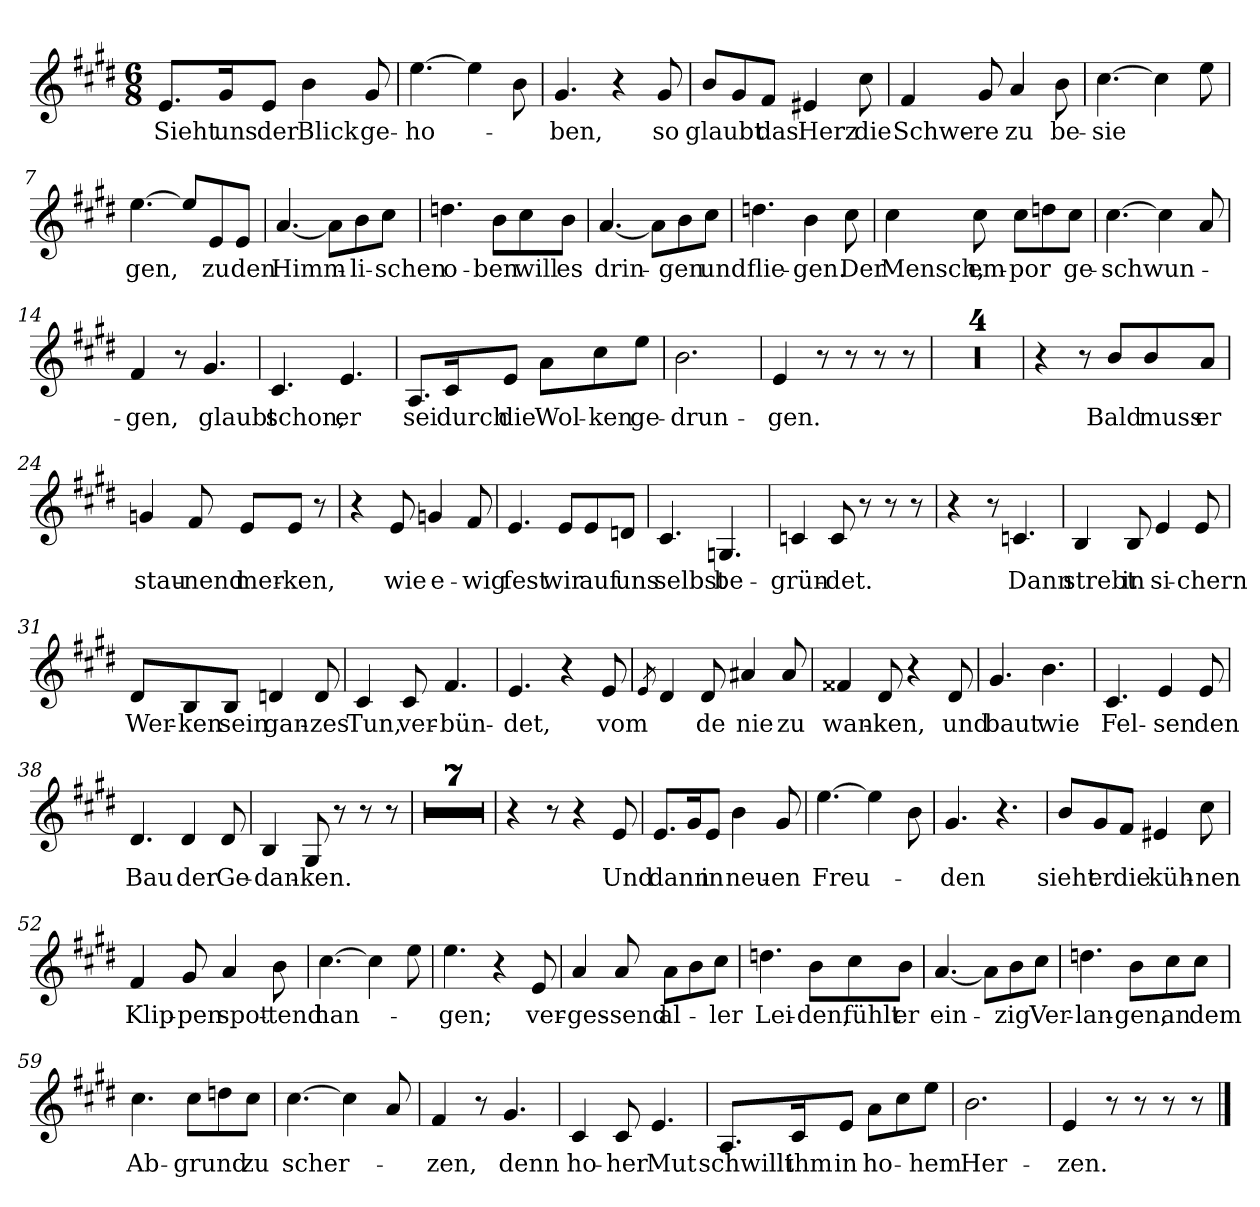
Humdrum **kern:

**kern	**text
*part1	*part1
*staff1	*staff1
*clefG2	*
*k[f#c#g#d#]	*
*M6/8	*
=1	=1
!	!LO:LY:b
8.e/L	Sieht
!	!LO:LY:b
16g#/K	uns
!	!LO:LY:b
8e/J	der
!	!LO:LY:b
4b\	Blick
!	!LO:LY:b
8g#/	ge-
=2	=2
!	!LO:LY:b
[4.ee\	ho-
4ee\]	.
8b\	.
=3	=3
!	!LO:LY:b
4.g#/	-ben,
4r	.
!	!LO:LY:b
8g#/	so
=4	=4
!	!LO:LY:b
8b/L	glaubt
8g#/	.
!	!LO:LY:b
8f#/J	das
!	!LO:LY:b
4e#X/	Herz
!	!LO:LY:b
8cc#\	die
=5	=5
!	!LO:LY:b
4f#/	Schwe-
!	!LO:LY:b
8g#/	-re
!	!LO:LY:b
4a/	zu
!	!LO:LY:b
8b\	be-
=6	=6
!	!LO:LY:b
[4.cc#\	-sie
4cc#\]	.
8ee\	.
=7	=7
!	!LO:LY:b
[4.ee\	-gen,
8ee/L]	.
!	!LO:LY:b
8e/	zu
!	!LO:LY:b
8e/J	den
!!LO:LB:g=z
=8	=8
!	!LO:LY:b
[4.a/	Himm-
8a\L]	.
!	!LO:LY:b
8b\	-li-
!	!LO:LY:b
8cc#\J	-schen
=9	=9
!	!LO:LY:b
4.ddn\	o-
!	!LO:LY:b
8b\L	-ben
!	!LO:LY:b
8cc#\	will
!	!LO:LY:b
8b\J	es
=10	=10
!	!LO:LY:b
[4.a/	drin-
8a\L]	.
!	!LO:LY:b
8b\	-gen
!	!LO:LY:b
8cc#\J	und
=11	=11
!	!LO:LY:b
4.ddn\	flie-
!	!LO:LY:b
4b\	-gen.
!	!LO:LY:b
8cc#\	Der
=12	=12
!	!LO:LY:b
4cc#\	Mensch,
!	!LO:LY:b
8cc#\	em-
!	!LO:LY:b
8cc#\L	-por
8ddn\	.
!	!LO:LY:b
8cc#\J	ge-
=13	=13
!	!LO:LY:b
[4.cc#\	-schwun-
4cc#\]	.
8a/	.
=14	=14
!	!LO:LY:b
4f#/	-gen,
8r	.
!	!LO:LY:b
4.g#/	glaubt
!!LO:LB:g=z
=15	=15
!	!LO:LY:b
4.c#/	schon,
!	!LO:LY:b
4.e/	er
=16	=16
!	!LO:LY:b
8.A/L	sei
!	!LO:LY:b
16c#/K	durch
!	!LO:LY:b
8e/J	die
!	!LO:LY:b
8a\L	Wol-
!	!LO:LY:b
8cc#\	-ken
!	!LO:LY:b
8ee\J	ge-
=17	=17
!	!LO:LY:b
2.b\	drun-
=18	=18
!	!LO:LY:b
4e/	-gen.
8r	.
8r	.
8r	.
8r	.
=19	=19
2.r	.
=20	=20
2.r	.
=21	=21
2.r	.
=22	=22
2.r	.
=23	=23
4r	.
8r	.
!	!LO:LY:b
8b/L	Bald
!	!LO:LY:b
8b/	muss
!	!LO:LY:b
8a/J	er
!!LO:LB:g=z
=24	=24
!	!LO:LY:b
4gn/	stau-
!	!LO:LY:b
8f#/	-nend
!	!LO:LY:b
8e/L	mer-
!	!LO:LY:b
8e/J	-ken,
8r	.
=25	=25
4r	.
!	!LO:LY:b
8e/	wie
!	!LO:LY:b
4gn/	e-
!	!LO:LY:b
8f#/	-wig
=26	=26
!	!LO:LY:b
4.e/	fest
!	!LO:LY:b
8e/L	wir
!	!LO:LY:b
8e/	auf
!	!LO:LY:b
8dn/J	uns
=27	=27
!	!LO:LY:b
4.c#/	selbst
!	!LO:LY:b
4.Gn/	be-
=28	=28
!	!LO:LY:b
4cn/	-grün-
!	!LO:LY:b
8c/	-det.
8r	.
8r	.
8r	.
=29	=29
4r	.
8r	.
!	!LO:LY:b
4.cn/	Dann
=30	=30
!	!LO:LY:b
4B/	strebt
!	!LO:LY:b
8B/	in
!	!LO:LY:b
4e/	si-
!	!LO:LY:b
8e/	-chern
!!LO:LB:g=z
=31	=31
!	!LO:LY:b
8d#/L	Wer-
!	!LO:LY:b
8B/	-ken
!	!LO:LY:b
8B/J	sein
!	!LO:LY:b
4dn/	gan-
!	!LO:LY:b
8d/	-zes
=32	=32
!	!LO:LY:b
4c#/	Tun,
!	!LO:LY:b
8c#/	ver-
!	!LO:LY:b
4.f#/	-bün-
=33	=33
!	!LO:LY:b
4.e/	-det,
4r	.
!	!LO:LY:b
8e/	vom
=34	=34
8qe/	.
4d#/	.
!	!LO:LY:b
8d#/	-de
!	!LO:LY:b
4a#X/	nie
!	!LO:LY:b
8a#/	zu
=35	=35
!	!LO:LY:b
4f##X/	wan-
!	!LO:LY:b
8d#/	-ken,
4r	.
!	!LO:LY:b
8d#/	und
=36	=36
!	!LO:LY:b
4.g#/	baut
!	!LO:LY:b
4.b\	wie
=37	=37
!	!LO:LY:b
4.c#/	Fel-
!	!LO:LY:b
4e/	-sen
!	!LO:LY:b
8e/	den
!!LO:LB:g=z
=38	=38
!	!LO:LY:b
4.d#/	Bau
!	!LO:LY:b
4d#/	der
!	!LO:LY:b
8d#/	Ge-
=39	=39
!	!LO:LY:b
4B/	-dan-
!	!LO:LY:b
8G#/	-ken.
8r	.
8r	.
8r	.
=40	=40
2.r	.
=41	=41
2.r	.
=42	=42
2.r	.
=43	=43
2.r	.
=44	=44
2.r	.
=45	=45
2.r	.
=46	=46
2.r	.
=47	=47
4r	.
8r	.
4r	.
!	!LO:LY:b
8e/	Und
=48	=48
!	!LO:LY:b
8.e/L	dann
16g#/K	.
!	!LO:LY:b
8e/J	in
!	!LO:LY:b
4b\	neu-
!	!LO:LY:b
8g#/	-en
=49	=49
!	!LO:LY:b
[4.ee\	Freu-
4ee\]	.
8b\	.
!!LO:LB:g=z
=50	=50
!	!LO:LY:b
4.g#/	-den
4.r	.
=51	=51
!	!LO:LY:b
8b/L	sieht
!	!LO:LY:b
8g#/	er
!	!LO:LY:b
8f#/J	die
!	!LO:LY:b
4e#X/	küh-
!	!LO:LY:b
8cc#\	-nen
=52	=52
!	!LO:LY:b
4f#/	Klip-
!	!LO:LY:b
8g#/	-pen
!	!LO:LY:b
4a/	spot-
!	!LO:LY:b
8b\	-tend
=53	=53
!	!LO:LY:b
[4.cc#\	han-
4cc#\]	.
8ee\	.
=54	=54
!	!LO:LY:b
4.ee\	-gen;
4r	.
!	!LO:LY:b
8e/	ver-
=55	=55
!	!LO:LY:b
4a/	-ges-
!	!LO:LY:b
8a/	-send
!	!LO:LY:b
8a\L	al-
8b\	.
!	!LO:LY:b
8cc#\J	-ler
=56	=56
!	!LO:LY:b
4.ddn\	Lei-
!	!LO:LY:b
8b\L	-den,
!	!LO:LY:b
8cc#\	fühlt
!	!LO:LY:b
8b\J	er
!!LO:LB:g=z
=57	=57
!	!LO:LY:b
[4.a/	ein-
8a\L]	.
!	!LO:LY:b
8b\	-zig
!	!LO:LY:b
8cc#\J	Ver-
=58	=58
!	!LO:LY:b
4.ddn\	-lan-
!	!LO:LY:b
8b\L	-gen,
!	!LO:LY:b
8cc#\	an
!	!LO:LY:b
8cc#\J	dem
=59	=59
!	!LO:LY:b
4.cc#\	Ab-
!	!LO:LY:b
8cc#\L	-grund
8ddn\	.
!	!LO:LY:b
8cc#\J	zu
=60	=60
!	!LO:LY:b
[4.cc#\	scher-
4cc#\]	.
8a/	.
=61	=61
!	!LO:LY:b
4f#/	-zen,
8r	.
!	!LO:LY:b
4.g#/	denn
=62	=62
!	!LO:LY:b
4c#/	ho-
!	!LO:LY:b
8c#/	-her
!	!LO:LY:b
4.e/	Mut
=63	=63
!	!LO:LY:b
8.A/L	schwillt
!	!LO:LY:b
16c#/K	ihm
!	!LO:LY:b
8e/J	in
!	!LO:LY:b
8a\L	ho-
8cc#\	.
!	!LO:LY:b
8ee\J	-hem
=64	=64
!	!LO:LY:b
2.b\	Her-
!!LO:LB:g=z
=65	=65
!	!LO:LY:b
4e/	-zen.
8r	.
8r	.
8r	.
8r	.
==	==
*-	*-
